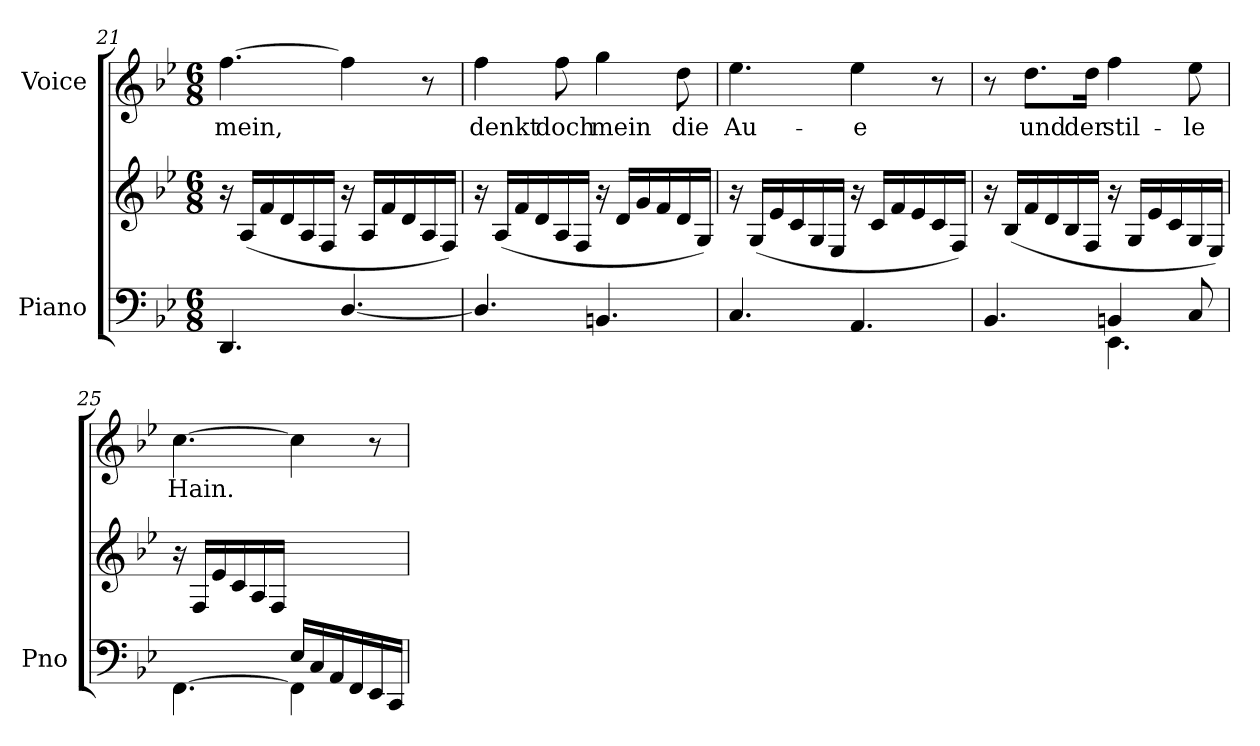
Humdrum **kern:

**kern	**kern	**kern	**text
*part2	*part2	*part1	*part1
*staff3	*staff2	*staff1	*staff1
*I"Piano	*	*I"Voice	*
*I'Pno	*	*	*
!!LO:LB:g=z
*clefF4	*clefG2	*clefG2	*
*k[b-e-]	*k[b-e-]	*k[b-e-]	*
*M6/8	*M6/8	*M6/8	*
=21	=21	=21	=21
!	!	!	!LO:LY:b
4.DD/	16r	[4.ff\	mein,
.	(>16A/LL	.	.
.	16f/	.	.
.	16d/	.	.
.	16A/	.	.
.	16F/JJ	.	.
[<4.D/	16r	4ff\]	.
.	16A/LL	.	.
.	16f/	.	.
.	16d/	.	.
.	16A/	8r	.
.	16F/JJ)	.	.
!!LO:LB:g=z
=22	=22	=22	=22
!	!	!	!LO:LY:b
4.D/]	16r	4ff\	denkt
.	(16A/LL	.	.
.	16f/	.	.
.	16d/	.	.
!	!	!	!LO:LY:b
.	16A/	8ff\	doch
.	16F/JJ	.	.
!	!	!	!LO:LY:b
4.BBn/	16r	4gg\	mein
.	16d/LL	.	.
.	16g/	.	.
.	16f/	.	.
!	!	!	!LO:LY:b
.	16d/	8dd\	die
.	16G/JJ)	.	.
=23	=23	=23	=23
!	!	!	!LO:LY:b
4.C/	16r	4.ee-\	Au-
.	(16G/LL	.	.
.	16e-/	.	.
.	16c/	.	.
.	16G/	.	.
.	16E-/JJ	.	.
!	!	!	!LO:LY:b
4.AA/	16r	4ee-\	-e
.	16c/LL	.	.
.	16f/	.	.
.	16e-/	.	.
.	16c/	8r	.
.	16F/JJ)	.	.
!!LO:LB:g=z
=24	=24	=24	=24
*^	*	*	*
4.BB-/	4.ryy	16r	8r	.
.	.	(16B-/LL	.	.
!	!	!	!	!LO:LY:b
.	.	16f/	8.dd\L	und
.	.	16d/	.	.
.	.	16B-/	.	.
!	!	!	!	!LO:LY:b
.	.	16F/JJ	16dd\Jk	der
!	!	!	!	!LO:LY:b
4.EE-\	4BBn/	16r	4ff\	stil-
.	.	16G/LL	.	.
.	.	16e-/	.	.
.	.	16c/	.	.
!	!	!	!	!LO:LY:b
.	8C/	16G/	8ee-\	-le
.	.	16E-/JJ)	.	.
=25	=25	=25	=25	=25
!	!	!	!	!LO:LY:b
4.ryy	[<4.FF\	16r	[4.cc\	Hain.
.	.	(>16F/LL	.	.
.	.	16e-/	.	.
.	.	16c/	.	.
.	.	16A/	.	.
.	.	16F/JJ	.	.
16E-/LL	4FF\]	4.ryy	4cc\]	.
16C/	.	.	.	.
16AA/	.	.	.	.
16FF/	.	.	.	.
16EE-/	8ryy	.	8r	.
16CC/JJ)	.	.	.	.
*v	*v	*	*	*
=	=	=	=
*-	*-	*-	*-
